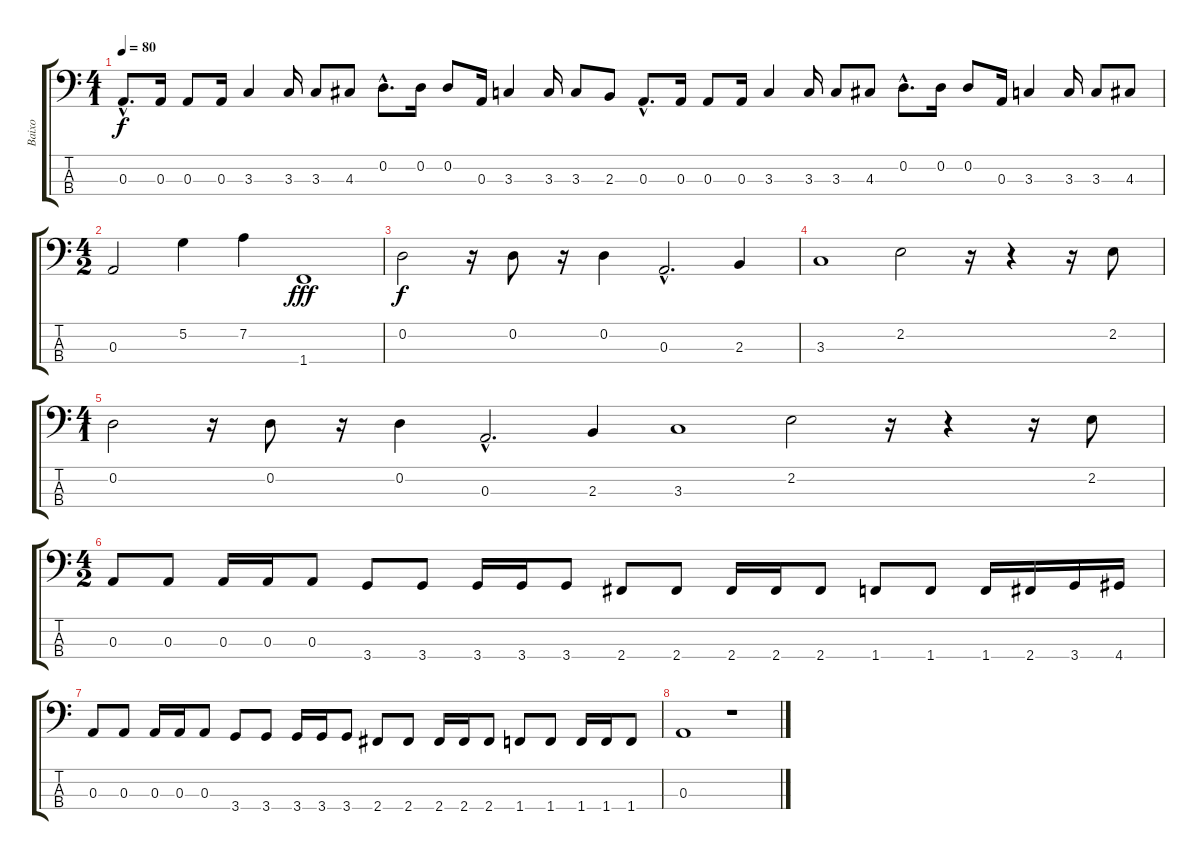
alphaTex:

\track ("Baixo" "Baixo") {instrument electricbasspick}
\staff {score tabs}
\tuning (G2 D2 A1 E1) {hide}
\ts (4 1)
\tempo 80
\clef f4
\ks c
0.3{hac}.8{d dy f} 0.3.16 0.3.8 0.3.16 3.3.4 3.3.16 3.3.8 4.3.8 0.2{hac}.8{d} 0.2.16 0.2.8 0.3.16 3.3.4 3.3.16 3.3.8 2.3.8 0.3{hac}.8{d} 0.3.16 0.3.8 0.3.16 3.3.4 3.3.16 3.3.8 4.3.8 0.2{hac}.8{d} 0.2.16 0.2.8 0.3.16 3.3.4 3.3.16 3.3.8 4.3.8 |
\ts (4 2)
0.3.2 5.2.4 7.2.4 1.4.1{dy fff} |
0.2.2{dy f} r.16 0.2.8 r.16 0.2.4 0.3{hac}.2{d} 2.3.4 |
3.3.1 2.2.2 r.16 r.4 r.16 2.2.8 |
\ts (4 1)
0.2.2 r.16 0.2.8 r.16 0.2.4 0.3{hac}.2{d} 2.3.4 3.3.1 2.2.2 r.16 r.4 r.16 2.2.8 |
\ts (4 2)
0.3.8 0.3.8 0.3.16 0.3.16 0.3.8 3.4.8 3.4.8 3.4.16 3.4.16 3.4.8 2.4.8 2.4.8 2.4.16 2.4.16 2.4.8 1.4.8 1.4.8 1.4.16 2.4.16 3.4.16 4.4.16 |
0.3.8 0.3.8 0.3.16 0.3.16 0.3.8 3.4.8 3.4.8 3.4.16 3.4.16 3.4.8 2.4.8 2.4.8 2.4.16 2.4.16 2.4.8 1.4.8 1.4.8 1.4.16 1.4.16 1.4.8 |
0.3.1 r.1
